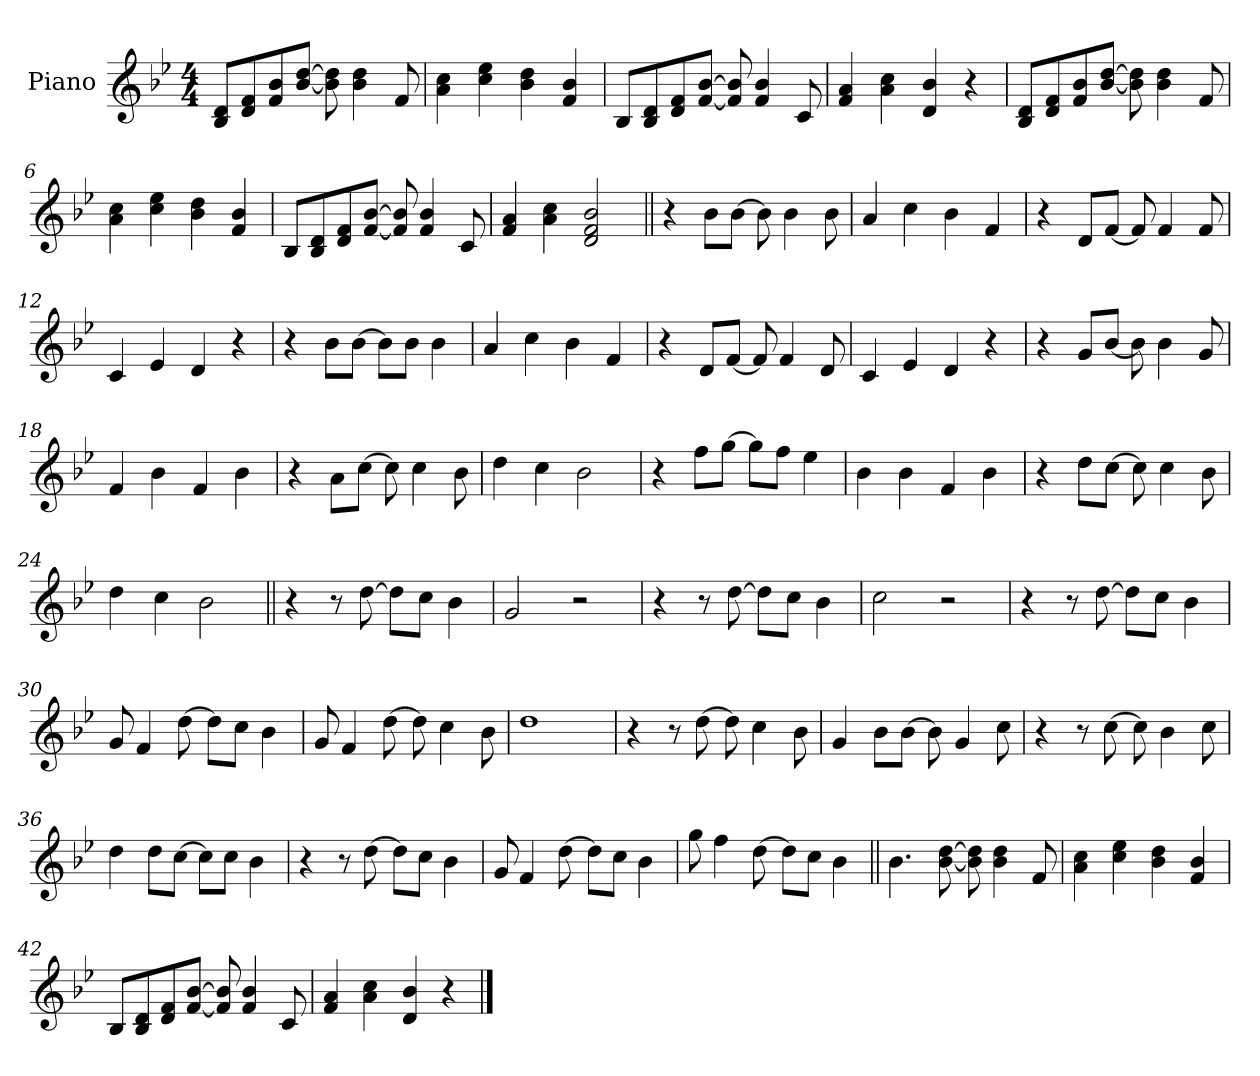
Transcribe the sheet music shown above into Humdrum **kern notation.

**kern
*part1
*staff1
*I"Piano
*I'Pno.
*clefG2
*k[b-e-]
*M4/4
*MM200
=1
8B-! 8d!L
8d! 8f!
8f! 8b-!
[8b-! [8dd!J
8b-!] 8dd!]
4b-! 4dd!
8f!
=2
4a! 4cc!
4cc! 4ee-!
4b-! 4dd!
4f! 4b-!
=3
8B-!L
8B-! 8d!
8d! 8f!
[8f! [8b-!J
8f!] 8b-!]
4f! 4b-!
8c!
=4
4f! 4a!
4a! 4cc!
4d! 4b-!
4r
=5
8B-! 8d!L
8d! 8f!
8f! 8b-!
[8b-! [8dd!J
8b-!] 8dd!]
4b-! 4dd!
8f!
=6
4a! 4cc!
4cc! 4ee-!
4b-! 4dd!
4f! 4b-!
=7
8B-!L
8B-! 8d!
8d! 8f!
[8f! [8b-!J
8f!] 8b-!]
4f! 4b-!
8c!
=8
4f! 4a!
4a! 4cc!
2d! 2f! 2b-!
=9||
4r
8b-L
[8b-J
8b-]
4b-
8b-
=10
4a
4cc
4b-
4f
=11
4r
8dL
[8fJ
8f]
4f
8f
=12
4c
4e-
4d
4r
=13
4r
8b-L
[8b-J
8b-L]
8b-J
4b-
=14
4a
4cc
4b-
4f
=15
4r
8dL
[8fJ
8f]
4f
8d
=16
4c
4e-
4d
4r
=17
4r
8gL
[8b-J
8b-]
4b-
8g
=18
4f
4b-
4f
4b-
=19
4r
8aL
[8ccJ
8cc]
4cc
8b-
=20
4dd
4cc
2b-
=21
4r
8ffL
[8ggJ
8ggL]
8ffJ
4ee-
=22
4b-
4b-
4f
4b-
=23
4r
8ddL
[8ccJ
8cc]
4cc
8b-
=24
4dd
4cc
2b-
=25||
4r
8r
[8dd
8ddL]
8ccJ
4b-
=26
2g
2r
=27
4r
8r
[8dd
8ddL]
8ccJ
4b-
=28
2cc
2r
=29
4r
8r
[8dd
8ddL]
8ccJ
4b-
=30
8g
4f
[8dd
8ddL]
8ccJ
4b-
=31
8g
4f
[8dd
8dd]
4cc
8b-
=32
1dd
=33
4r
8r
[8dd
8dd]
4cc
8b-
=34
4g
8b-L
[8b-J
8b-]
4g
8cc
=35
4r
8r
[8cc
8cc]
4b-
8cc
=36
4dd
8ddL
[8ccJ
8ccL]
8ccJ
4b-
=37
4r
8r
[8dd
8ddL]
8ccJ
4b-
=38
8g
4f
[8dd
8ddL]
8ccJ
4b-
=39
8gg
4ff
[8dd
8ddL]
8ccJ
4b-
=40||
4.b-
[8b-! [8dd!
8b-!] 8dd!]
4b-! 4dd!
8f!
=41
4a! 4cc!
4cc! 4ee-!
4b-! 4dd!
4f! 4b-!
=42
8B-!L
8B-! 8d!
8d! 8f!
[8f! [8b-!J
8f!] 8b-!]
4f! 4b-!
8c!
=43
4f! 4a!
4a! 4cc!
4d! 4b-!
4r
==
*-
